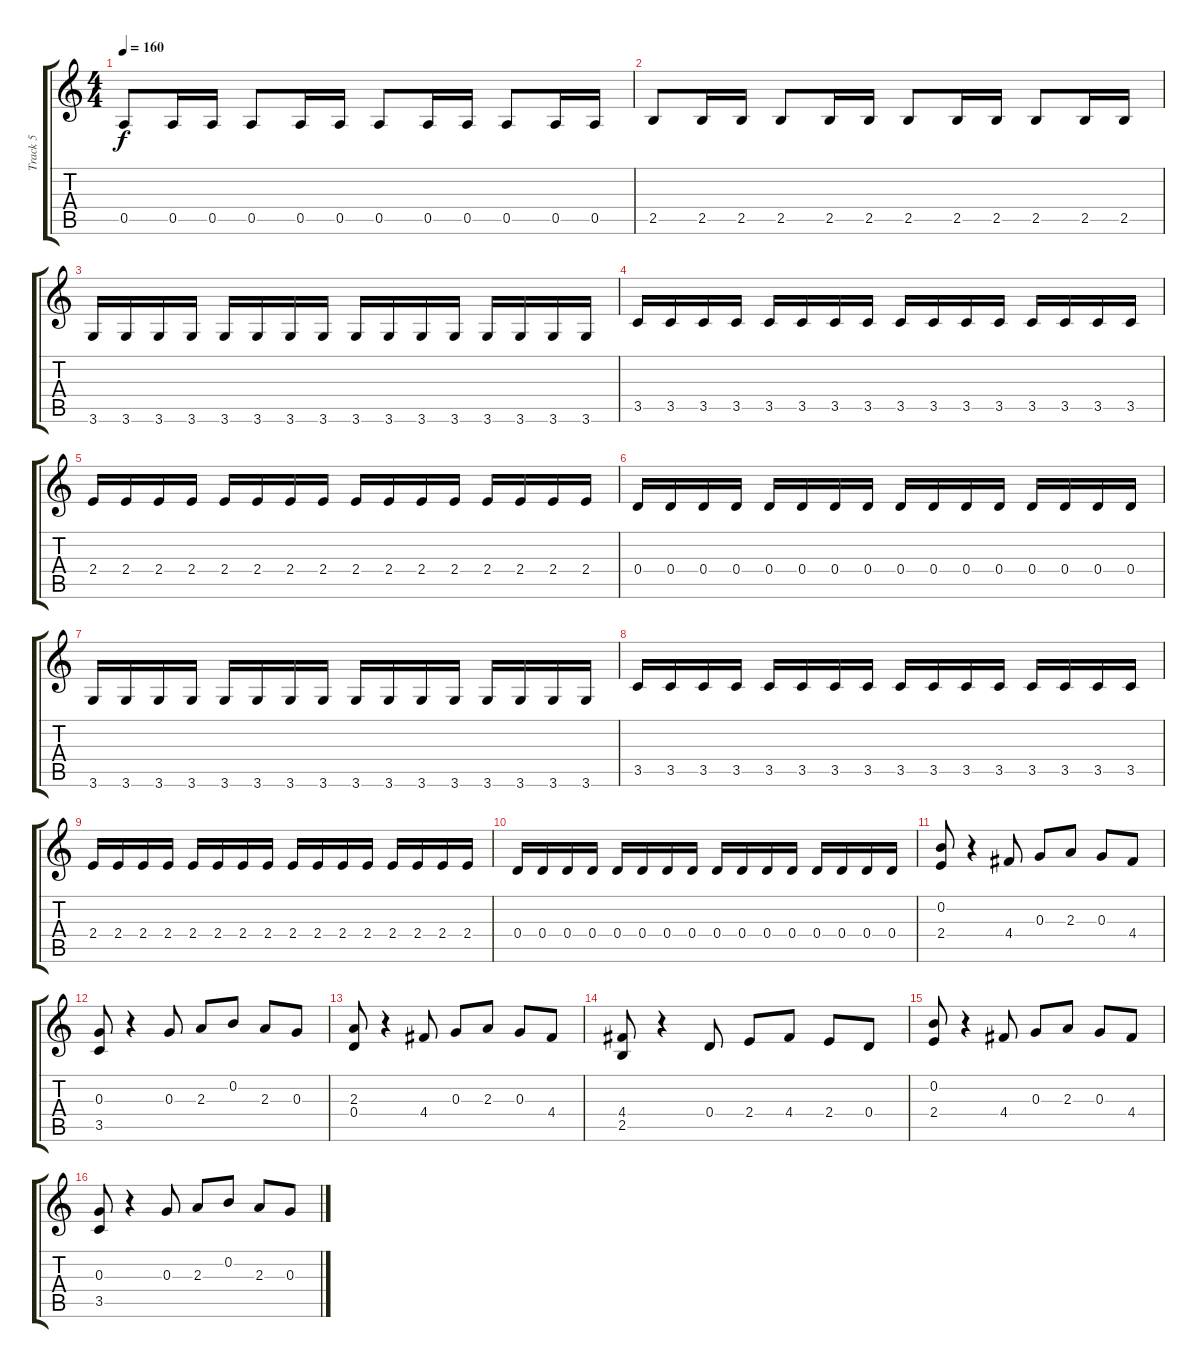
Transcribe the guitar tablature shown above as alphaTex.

\track ("Track 5" "Track 5") {instrument distortionguitar}
\staff {score tabs}
\tuning (E4 B3 G3 D3 A2 E2) {hide}
\ts (4 4)
\tempo 160
\clef g2
\ks c
0.5.8{dy f} 0.5.16 0.5.16 0.5.8 0.5.16 0.5.16 0.5.8 0.5.16 0.5.16 0.5.8 0.5.16 0.5.16 |
2.5.8 2.5.16 2.5.16 2.5.8 2.5.16 2.5.16 2.5.8 2.5.16 2.5.16 2.5.8 2.5.16 2.5.16 |
3.6.16 3.6.16 3.6.16 3.6.16 3.6.16 3.6.16 3.6.16 3.6.16 3.6.16 3.6.16 3.6.16 3.6.16 3.6.16 3.6.16 3.6.16 3.6.16 |
3.5.16 3.5.16 3.5.16 3.5.16 3.5.16 3.5.16 3.5.16 3.5.16 3.5.16 3.5.16 3.5.16 3.5.16 3.5.16 3.5.16 3.5.16 3.5.16 |
2.4.16 2.4.16 2.4.16 2.4.16 2.4.16 2.4.16 2.4.16 2.4.16 2.4.16 2.4.16 2.4.16 2.4.16 2.4.16 2.4.16 2.4.16 2.4.16 |
0.4.16 0.4.16 0.4.16 0.4.16 0.4.16 0.4.16 0.4.16 0.4.16 0.4.16 0.4.16 0.4.16 0.4.16 0.4.16 0.4.16 0.4.16 0.4.16 |
3.6.16 3.6.16 3.6.16 3.6.16 3.6.16 3.6.16 3.6.16 3.6.16 3.6.16 3.6.16 3.6.16 3.6.16 3.6.16 3.6.16 3.6.16 3.6.16 |
3.5.16 3.5.16 3.5.16 3.5.16 3.5.16 3.5.16 3.5.16 3.5.16 3.5.16 3.5.16 3.5.16 3.5.16 3.5.16 3.5.16 3.5.16 3.5.16 |
2.4.16 2.4.16 2.4.16 2.4.16 2.4.16 2.4.16 2.4.16 2.4.16 2.4.16 2.4.16 2.4.16 2.4.16 2.4.16 2.4.16 2.4.16 2.4.16 |
0.4.16 0.4.16 0.4.16 0.4.16 0.4.16 0.4.16 0.4.16 0.4.16 0.4.16 0.4.16 0.4.16 0.4.16 0.4.16 0.4.16 0.4.16 0.4.16 |
(0.2 2.4).8 r.4 4.4.8 0.3.8 2.3.8 0.3.8 4.4.8 |
(0.3 3.5).8 r.4 0.3.8 2.3.8 0.2.8 2.3.8 0.3.8 |
(2.3 0.4).8 r.4 4.4.8 0.3.8 2.3.8 0.3.8 4.4.8 |
(4.4 2.5).8 r.4 0.4.8 2.4.8 4.4.8 2.4.8 0.4.8 |
(0.2 2.4).8 r.4 4.4.8 0.3.8 2.3.8 0.3.8 4.4.8 |
(0.3 3.5).8 r.4 0.3.8 2.3.8 0.2.8 2.3.8 0.3.8
